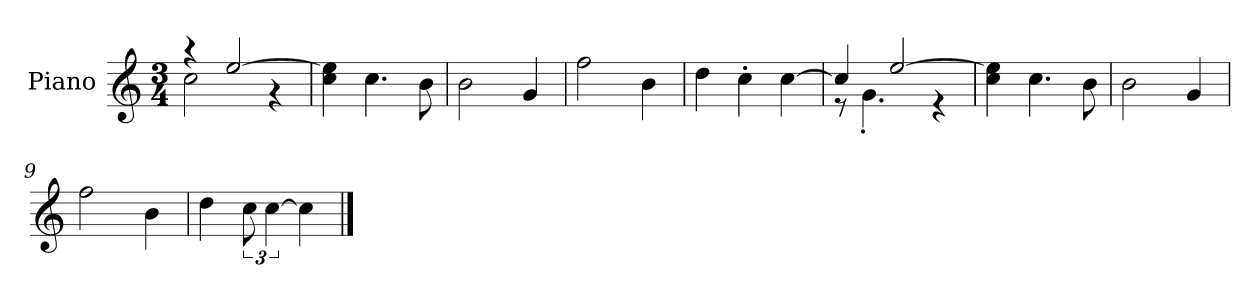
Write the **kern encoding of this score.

**kern
*part1
*staff1
*I"Piano
*I'P-no
*clefG2
*k[]
*M3/4
*MM173
=1
*^
4r	2cc\
[2ee/	.
.	4r
*v	*v
=2
4cc\ 4ee\]
4.cc\
8b\
=3
2b\
4g/
=4
2ff\
4b\
=5
4dd\
4cc'\
[4cc\
=6
*^
4cc/]	8r
.	4.g'\
[2ee/	.
.	4r
*v	*v
=7
4cc\ 4ee\]
4.cc\
8b\
=8
2b\
4g/
=9
2ff\
4b\
=10
4dd\
12cc\
[6cc\
4cc\]
==
*-
